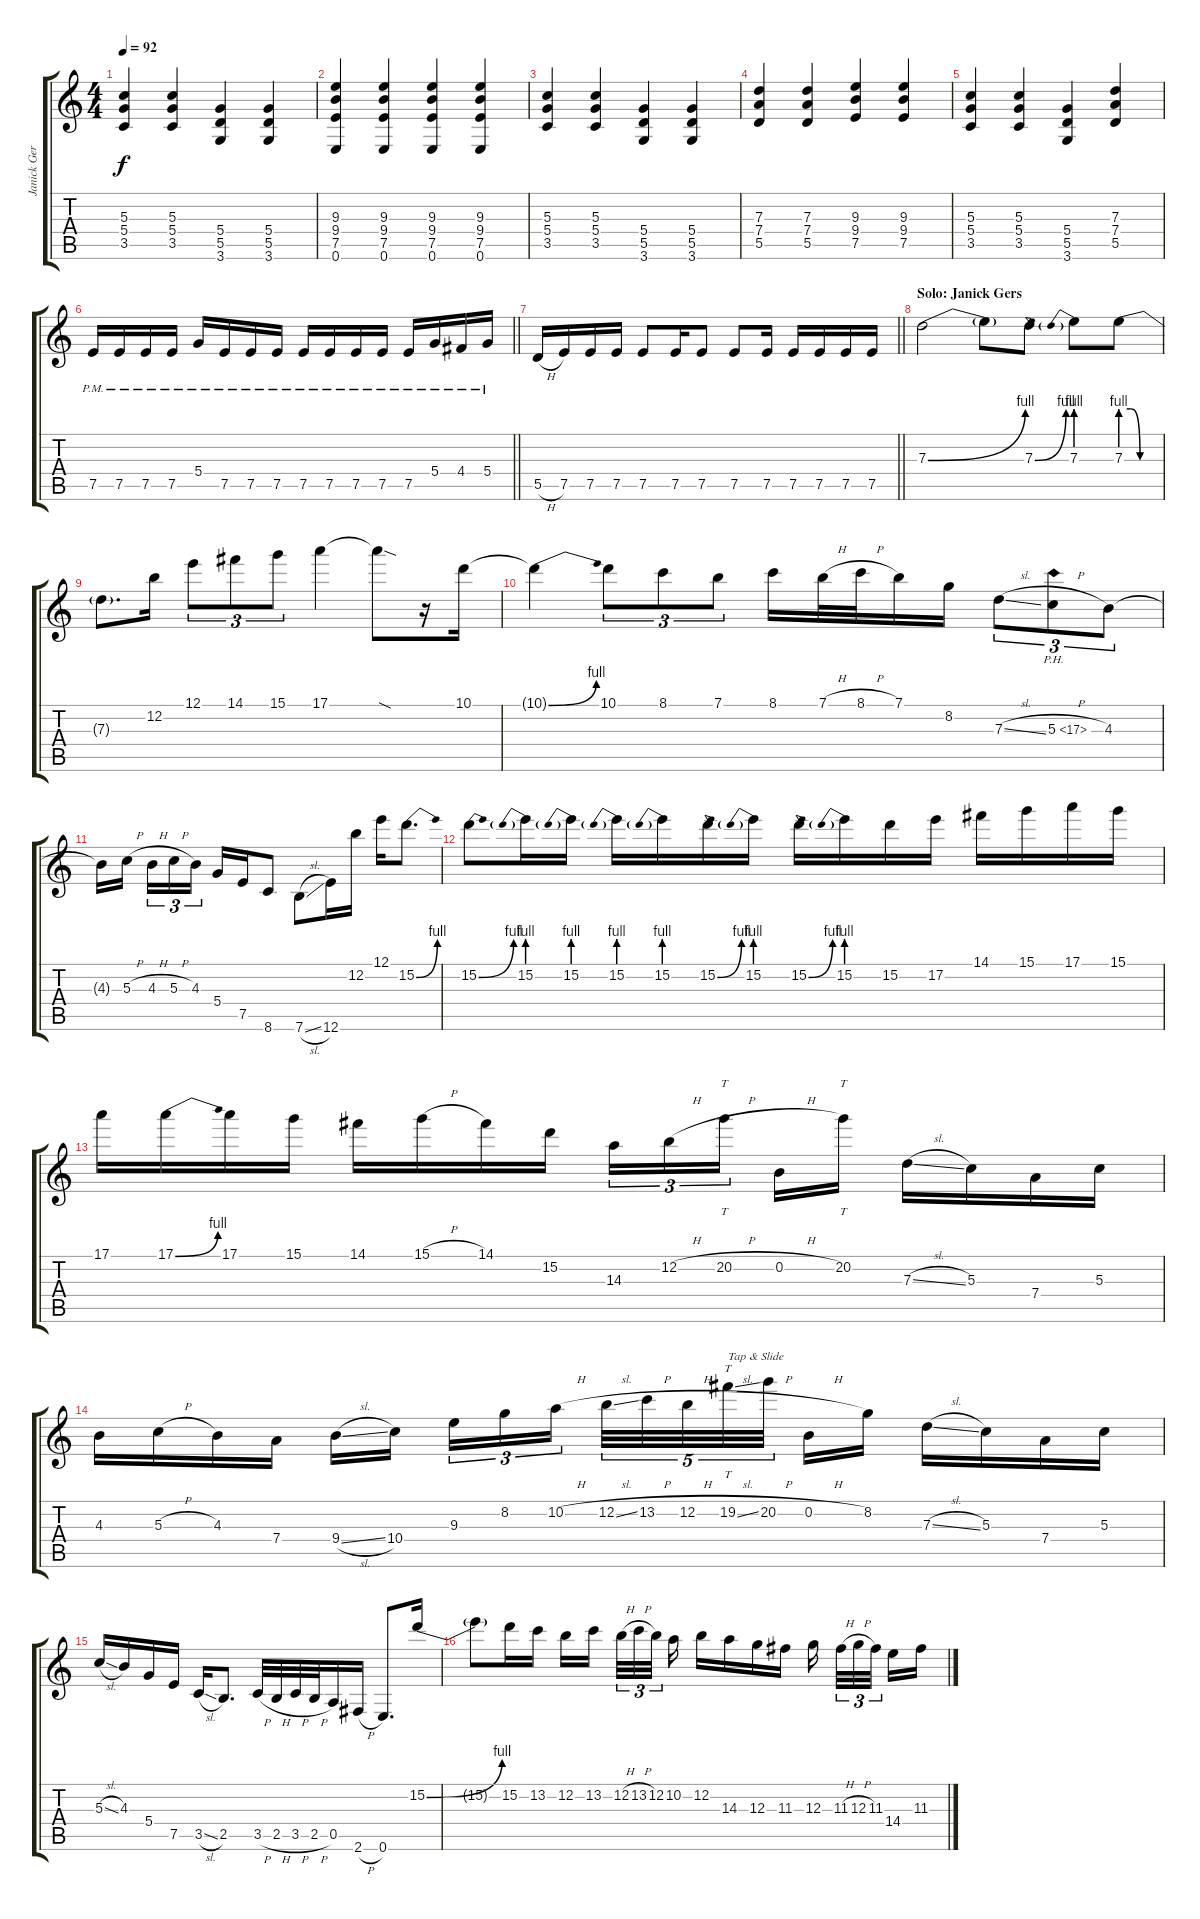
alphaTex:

\track ("Janick Gers" "Janick Ger") {instrument overdrivenguitar}
\staff {score tabs}
\tuning (E4 B3 G3 D3 A2 E2) {hide}
\ts (4 4)
\tempo 92
\clef g2
\ks c
(5.3 5.4 3.5).4{dy f} (5.3 5.4 3.5).4 (5.4 5.5 3.6).4 (5.4 5.5 3.6).4 |
(9.3 9.4 7.5 0.6).4 (9.3 9.4 7.5 0.6).4 (9.3 9.4 7.5 0.6).4 (9.3 9.4 7.5 0.6).4 |
(5.3 5.4 3.5).4 (5.3 5.4 3.5).4 (5.4 5.5 3.6).4 (5.4 5.5 3.6).4 |
(7.3 7.4 5.5).4 (7.3 7.4 5.5).4 (9.3 9.4 7.5).4 (9.3 9.4 7.5).4 |
(5.3 5.4 3.5).4 (5.3 5.4 3.5).4 (5.4 5.5 3.6).4 (7.3 7.4 5.5).4 |
\barLineRight lightlight
7.5{pm}.16 7.5{pm}.16 7.5{pm}.16 7.5{pm}.16 5.4{pm}.16 7.5{pm}.16 7.5{pm}.16 7.5{pm}.16 7.5{pm}.16 7.5{pm}.16 7.5{pm}.16 7.5{pm}.16 7.5{pm}.16 5.4{pm}.16 4.4{pm}.16 5.4{pm}.16 |
\barLineRight lightlight
5.5{h}.16{volume 10 instrument overdrivenguitar} 7.5.16 7.5.16 7.5.16 7.5.8 7.5.16 7.5.8 7.5.8 7.5.16 7.5.16 7.5.16 7.5.16 7.5.16 |
\section ("" "Solo: Janick Gers")
7.3{be (bend 0 0 60 4)}.2 7.3{t}.8 7.3{be (bend 0 0 60 4)}.8 7.3{be (prebend 0 4 60 4)}.8 7.3{be (custom 0 4 15 4 30 0 60 0)}.8 |
7.3{t}.8{d} 12.2.16 12.1.8{tu (3 2)} 14.1.8{tu (3 2)} 15.1.8{tu (3 2)} 17.1.4 17.1{sod t}.8 r.16 10.1.16 |
10.1{be (bend 0 0 60 4) t}.4 10.1.8{tu (3 2)} 8.1.8{tu (3 2)} 7.1.8{tu (3 2)} 8.1.16 7.1{h}.32 8.1{h}.32 7.1.16 8.2.16 7.3{sl}.8{tu (3 2)} 5.3{ph 12 h}.8{tu (3 2)} 4.3.8{tu (3 2)} |
4.3{t}.16 5.3{h}.16{beam splitsecondary} 4.3{h}.16{tu (3 2)} 5.3{h}.16{tu (3 2)} 4.3.16{tu (3 2)} 5.4.16 7.5.16 8.6.8 7.6{sl}.8 12.6.16 12.2.16 12.1.16 15.2{be (bend 0 0 60 4)}.8{d} |
15.2{be (bend 0 0 60 4)}.8 15.2{be (prebend 0 4 60 4)}.16 15.2{be (prebend 0 4 60 4)}.16 15.2{be (prebend 0 4 60 4)}.16 15.2{be (prebend 0 4 60 4)}.16 15.2{be (bend 0 0 60 4)}.16 15.2{be (prebend 0 4 60 4)}.16 15.2{be (bend 0 0 60 4)}.16 15.2{be (prebend 0 4 60 4)}.16 15.2.16 17.2.16 14.1.16 15.1.16 17.1.16 15.1.16 |
17.1.16 17.1{be (bend 0 0 60 4)}.16 17.1.16 15.1.16 14.1.16 15.1{h}.16 14.1.16 15.2.16 14.3.16{tu (3 2)} 12.2{h}.16{tu (3 2)} 20.2{h}.16{tt tu (3 2) beam splitsecondary} 0.2{h}.16 20.2.16{tt} 7.3{sl}.16 5.3.16 7.4.16 5.3.16 |
4.3.16 5.3{h}.16 4.3.16 7.4.16 9.4{sl}.16 10.4.16{beam splitsecondary} 9.3.16{tu (3 2)} 8.2.16{tu (3 2)} 10.2{h}.16{tu (3 2)} 12.2{sl}.32{tu (5 4)} 13.2{h}.32{tu (5 4)} 12.2{h}.32{tu (5 4)} 19.2{sl}.32{tt tu (5 4) txt "Tap & Slide"} 20.2{h}.32{tu (5 4) beam splitsecondary} 0.2{h}.16 8.2.16 7.3{sl}.16 5.3.16 7.4.16 5.3.16 |
5.3{sl}.16 4.3.16 5.4.16 7.5.16 3.5{sl}.16 2.5.8{d} 3.5{h}.32 2.5{h}.32 3.5{h}.32 2.5{h}.32 0.5.16 2.6{h}.16 0.6.8{d} 15.2{be (bend 0 0 60 4)}.16 |
15.2{t}.8 15.2.16 13.2.16 12.2.16 13.2.16{beam splitsecondary} 12.2{h}.32{tu (3 2)} 13.2{h}.32{tu (3 2)} 12.2.32{tu (3 2) beam splitsecondary} 10.2.16 12.2.16 14.3.16 12.3.16 11.3.16 12.3.16{beam splitsecondary} 11.3{h}.32{tu (3 2)} 12.3{h}.32{tu (3 2)} 11.3.32{tu (3 2) beam splitsecondary} 14.4.16 11.3.16
